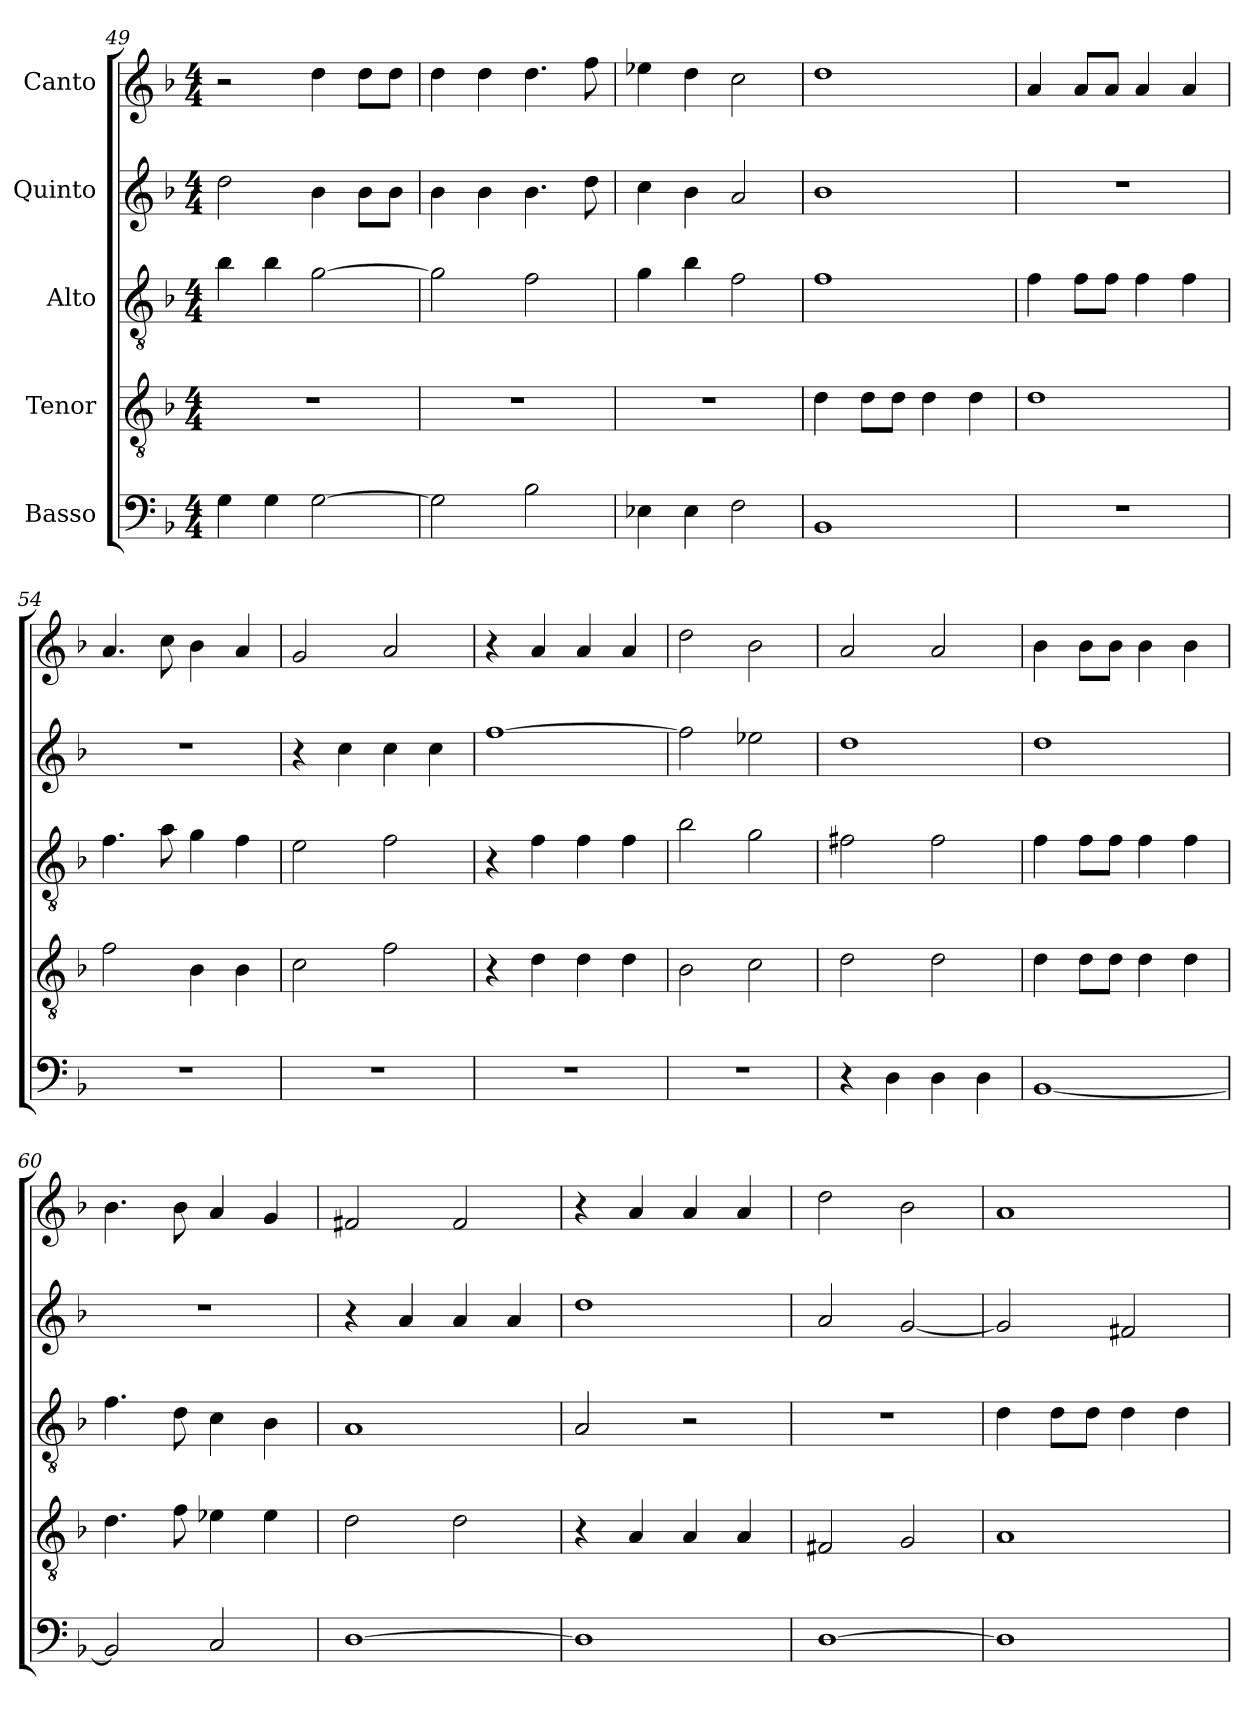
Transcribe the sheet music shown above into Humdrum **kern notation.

**kern	**kern	**kern	**kern	**kern
*part5	*part4	*part3	*part2	*part1
*staff5	*staff4	*staff3	*staff2	*staff1
*I"Basso	*I"Tenor	*I"Alto	*I"Quinto	*I"Canto
*clefF4	*clefGv2	*clefGv2	*clefG2	*clefG2
*k[b-]	*k[b-]	*k[b-]	*k[b-]	*k[b-]
*F:	*F:	*F:	*F:	*F:
*M4/4	*M4/4	*M4/4	*M4/4	*M4/4
=49	=49	=49	=49	=49
4G\	1r	4b-\	2dd\	2r
4G\	.	4b-\	.	.
[2G\	.	[2g\	4b-\	4dd\
.	.	.	8b-\L	8dd\L
.	.	.	8b-\J	8dd\J
=50	=50	=50	=50	=50
2G\]	1r	2g\]	4b-\	4dd\
.	.	.	4b-\	4dd\
2B-\	.	2f\	4.b-\	4.dd\
.	.	.	8dd\	8ff\
=51	=51	=51	=51	=51
4E-X\	1r	4g\	4cc\	4ee-X\
4E-\	.	4b-\	4b-\	4dd\
2F\	.	2f\	2a/	2cc\
=52	=52	=52	=52	=52
1BB-	4d\	1f	1b-	1dd
.	8d\L	.	.	.
.	8d\J	.	.	.
.	4d\	.	.	.
.	4d\	.	.	.
=53	=53	=53	=53	=53
1r	1d	4f\	1r	4a/
.	.	8f\L	.	8a/L
.	.	8f\J	.	8a/J
.	.	4f\	.	4a/
.	.	4f\	.	4a/
=54	=54	=54	=54	=54
1r	2f\	4.f\	1r	4.a/
.	.	8a\	.	8cc\
.	4B-\	4g\	.	4b-\
.	4B-\	4f\	.	4a/
=55	=55	=55	=55	=55
1r	2c\	2e\	4r	2g/
.	.	.	4cc\	.
.	2f\	2f\	4cc\	2a/
.	.	.	4cc\	.
=56	=56	=56	=56	=56
1r	4r	4r	[1ff	4r
.	4d\	4f\	.	4a/
.	4d\	4f\	.	4a/
.	4d\	4f\	.	4a/
=57	=57	=57	=57	=57
1r	2B-\	2b-\	2ff\]	2dd\
.	2c\	2g\	2ee-X\	2b-\
=58	=58	=58	=58	=58
4r	2d\	2f#X\	1dd	2a/
4D\	.	.	.	.
4D\	2d\	2f#\	.	2a/
4D\	.	.	.	.
=59	=59	=59	=59	=59
[1BB-	4d\	4f\	1dd	4b-\
.	8d\L	8f\L	.	8b-\L
.	8d\J	8f\J	.	8b-\J
.	4d\	4f\	.	4b-\
.	4d\	4f\	.	4b-\
=60	=60	=60	=60	=60
2BB-/]	4.d\	4.f\	1r	4.b-\
.	8f\	8d\	.	8b-\
2C/	4e-X\	4c\	.	4a/
.	4e-\	4B-\	.	4g/
=61	=61	=61	=61	=61
[1D	2d\	1A	4r	2f#X/
.	.	.	4a/	.
.	2d\	.	4a/	2f#/
.	.	.	4a/	.
=62	=62	=62	=62	=62
1D]	4r	2A/	1dd	4r
.	4A/	.	.	4a/
.	4A/	2r	.	4a/
.	4A/	.	.	4a/
=63	=63	=63	=63	=63
[1D	2F#X/	1r	2a/	2dd\
.	2G/	.	[2g/	2b-\
=64	=64	=64	=64	=64
1D]	1A	4d\	2g/]	1a
.	.	8d\L	.	.
.	.	8d\J	.	.
.	.	4d\	2f#X/	.
.	.	4d\	.	.
=	=	=	=	=
*-	*-	*-	*-	*-
